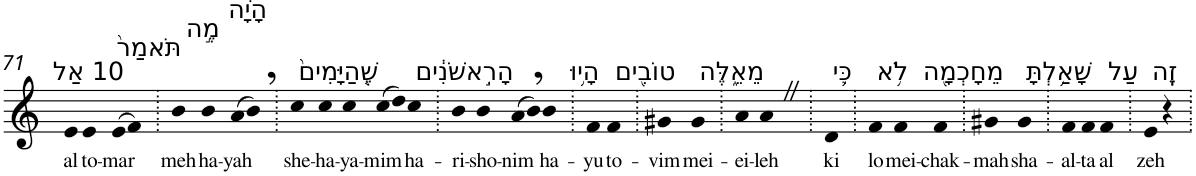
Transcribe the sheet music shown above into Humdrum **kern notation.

**kern	**text
*part1	*part1
*staff1	*staff1
*I"Piano	*
*I'Pno	*
!!LO:PB:g=z
*clefG2	*
*k[]	*
=71	=71
!LO:TX:a:t=10 אַל	!
!	!LO:LY:b
4e	al
!LO:TX:a:t=תֹּאמַר֙	!
!	!LO:LY:b
4e	to-
!	!LO:LY:b
(>8e	-mar
8f)	.
=72.	=72.
!LO:TX:a:t=מֶ֣ה	!
!	!LO:LY:b
4b	meh
!LO:TX:a:t=הָיָ֔ה	!
!	!LO:LY:b
4b	ha-
!	!LO:LY:b
(>8a	-yah
8b,)	.
=73.	=73.
!LO:TX:a:t=שֶׁ֤הַיָּמִים֙	!
!	!LO:LY:b
4cc	she-
!	!LO:LY:b
4cc	-ha-
!	!LO:LY:b
4cc	-ya-
!	!LO:LY:b
(>8cc	-mim
8dd)	.
!LO:TX:a:t=הָרִ֣אשֹׁנִ֔ים	!
!	!LO:LY:b
4cc	ha-
=74.	=74.
!	!LO:LY:b
*^	*
4b	2..ryy	-ri-
!	!	!LO:LY:b
4b	.	-sho-
!	!	!LO:LY:b
(>8a	.	-nim
8b,)	.	.
!	!	!LO:LY:b
4b	.	ha-
!	!LO:TX:a:t=הָי֥וּ	!
.	8ryy	.
=75.	=75.	=75.
!	!	!LO:LY:b
*v	*v	*
4f	-yu
!LO:TX:a:t=טוֹבִ֖ים	!
!	!LO:LY:b
4f	to-
=76.	=76.
!	!LO:LY:b
4g#X	-vim
!LO:TX:a:t=מֵאֵ֑לֶּה	!
!	!LO:LY:b
4g#	mei-
=77.	=77.
!	!LO:LY:b
4a	-ei-
!	!LO:LY:b
4aZ	-leh
=78.	=78.
!LO:TX:a:t=כִּ֛י	!
!	!LO:LY:b
4d	ki
=79.	=79.
!LO:TX:a:t=לֹ֥א	!
!	!LO:LY:b
4f	lo
!LO:TX:a:t=מֵחָכְמָ֖ה	!
!	!LO:LY:b
4f	mei-
!	!LO:LY:b
4f	-chak-
=80.	=80.
!	!LO:LY:b
4g#X	-mah
!LO:TX:a:t=שָׁאַ֥לְתָּ	!
!	!LO:LY:b
4g#	sha-
=81.	=81.
!	!LO:LY:b
4f	-al-
!	!LO:LY:b
4f	-ta
!LO:TX:a:t=עַל	!
!	!LO:LY:b
4f	al
=82.	=82.
!LO:TX:a:t=זֶֽה	!
!	!LO:LY:b
4e	zeh
4r	.
=.	=.
*-	*-
